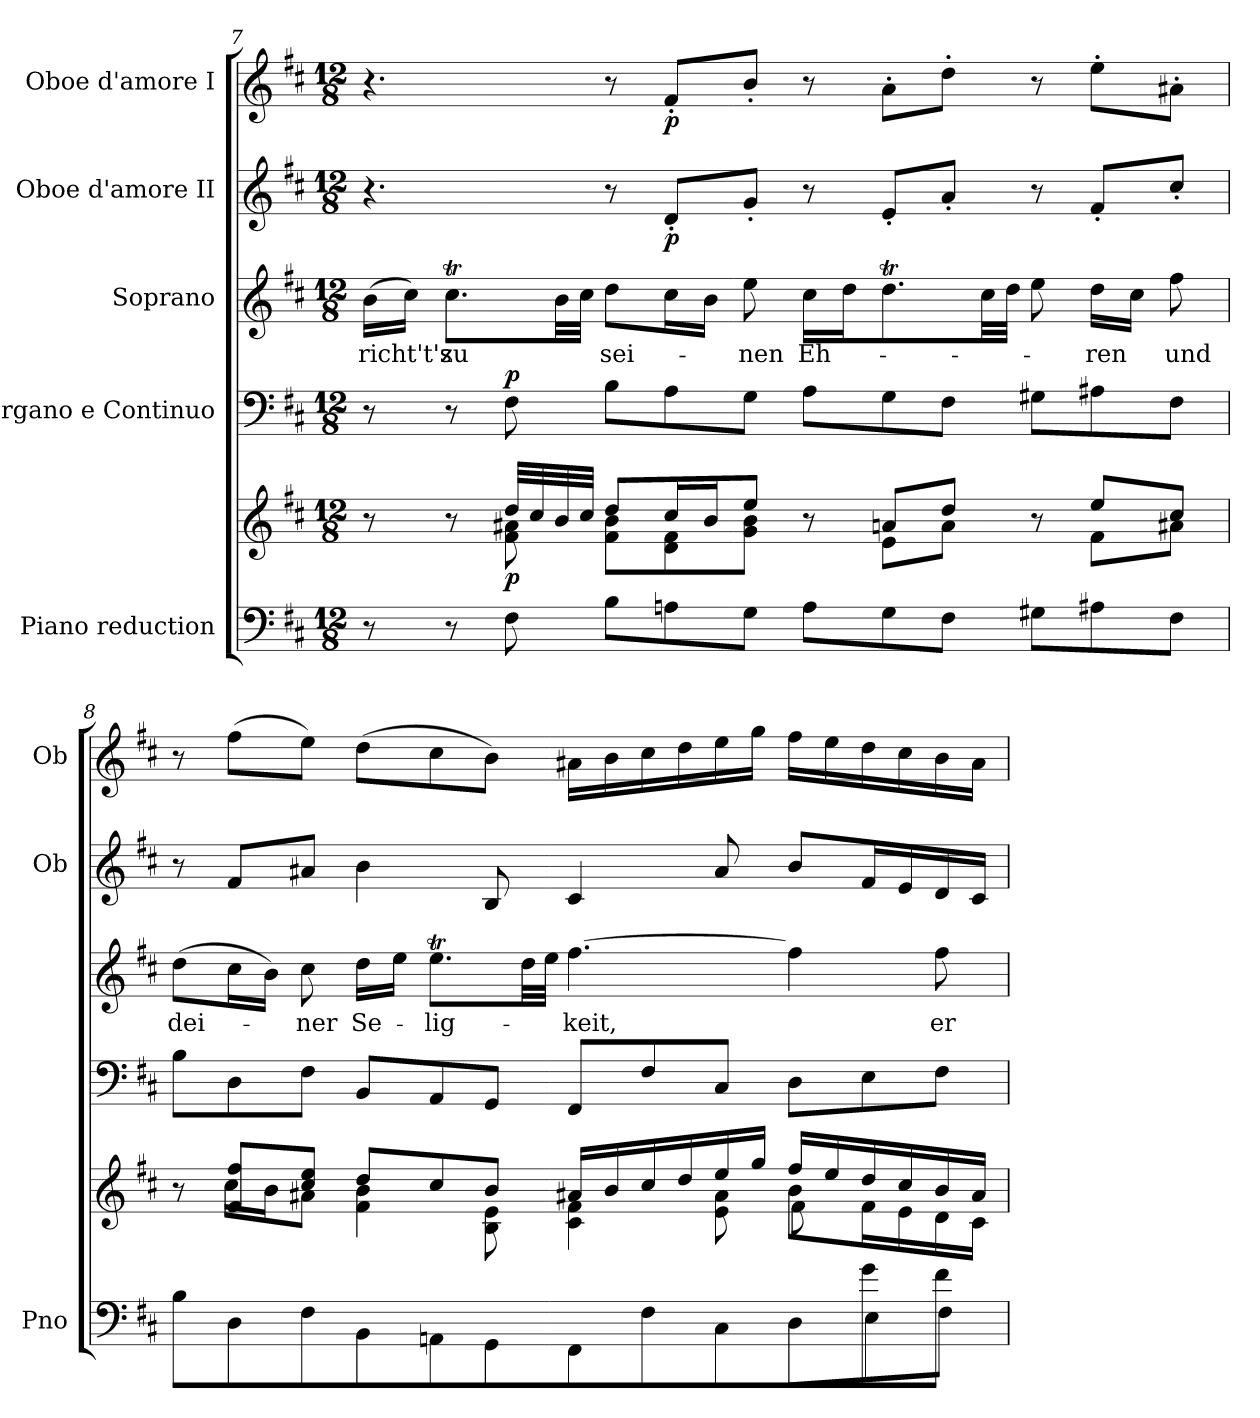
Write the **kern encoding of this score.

**kern	**kern	**dynam	**kern	**dynam	**kern	**text	**kern	**dynam	**kern	**dynam
*part5	*part5	*part5	*part4	*part4	*part3	*part3	*part2	*part2	*part1	*part1
*staff6	*staff5	*staff5/6	*staff4	*staff4	*staff3	*staff3	*staff2	*staff2	*staff1	*staff1
*I"Piano reduction	*	*	*I"Organo e Continuo	*	*I"Soprano	*	*I"Oboe d'amore II	*	*I"Oboe d'amore I	*
*I'Pno	*	*	*	*	*	*	*I'Ob	*	*I'Ob	*
*clefF4	*clefG2	*	*clefF4	*	*clefG2	*	*clefG2	*	*clefG2	*
*k[f#c#]	*k[f#c#]	*	*k[f#c#]	*	*k[f#c#]	*	*k[f#c#]	*	*k[f#c#]	*
*M12/8	*M12/8	*	*M12/8	*	*M12/8	*	*M12/8	*	*M12/8	*
=7	=7	=7	=7	=7	=7	=7	=7	=7	=7	=7
*	*^	*	*	*	*	*	*	*	*	*
!	!	!	!	!	!	!	!LO:LY:b	!	!	!	!
8r	8r	8ryy	.	8r	.	(>16b\LL	richt't's	4.r	.	4.r	.
.	.	.	.	.	.	16cc#\JJ)	.	.	.	.	.
!	!	!	!	!	!	!	!LO:LY:b	!	!	!	!
8r	8r	8ryy	.	8r	.	8.cc#t\L	zu	.	.	.	.
!	!	!	!LO:DY:b	!	!LO:DY:a	!	!	!	!	!	!
8F#\	32dd/LLL	8f#\ 8a#X\	p	8F#\	p	.	.	.	.	.	.
.	32cc#/	.	.	.	.	.	.	.	.	.	.
.	32b/	.	.	.	.	32b\LL	.	.	.	.	.
.	32cc#/JJJ	.	.	.	.	32cc#\JJJ	.	.	.	.	.
!	!	!	!	!	!	!	!LO:LY:b	!	!	!	!
8B\L	8dd/L	8f#\ 8b\L	.	8B\L	.	8dd\L	sei-	8r	.	8r	.
!	!	!	!	!	!	!	!	!	!LO:DY:b	!	!LO:DY:b
8An\	16cc#/L	8d\ 8f#\	.	8A\	.	16cc#\L	.	8d'/L	p	8f#'/L	p
.	16b/J	.	.	.	.	16b\JJ	.	.	.	.	.
!	!	!	!	!	!	!	!LO:LY:b	!	!	!	!
8G\J	8ee/J	8g\ 8b\J	.	8G\J	.	8ee\	-nen	8g'/J	.	8b'/J	.
!	!	!	!	!	!	!	!LO:LY:b	!	!	!	!
8A\L	8r	8ryy	.	8A\L	.	16cc#\LL	Eh-	8r	.	8r	.
.	.	.	.	.	.	16dd\J	.	.	.	.	.
8G\	8an/L	8e\L	.	8G\	.	8.ddT\	.	8e'/L	.	8a'\L	.
8F#\J	8dd/J	8a\J	.	8F#\J	.	.	.	8a'/J	.	8dd'\J	.
.	.	.	.	.	.	32cc#\LL	.	.	.	.	.
.	.	.	.	.	.	32dd\JJJ	.	.	.	.	.
8G#X\L	8r	8ryy	.	8G#X\L	.	8ee\	.	8r	.	8r	.
!	!	!	!	!	!	!	!LO:LY:b	!	!	!	!
8A#X\	8ee/L	8f#\L	.	8A#X\	.	16dd\LL	-ren	8f#'/L	.	8ee'\L	.
.	.	.	.	.	.	16cc#\JJ	.	.	.	.	.
!	!	!	!	!	!	!	!LO:LY:b	!	!	!	!
8F#\J	8cc#/J	8a#X\J	.	8F#\J	.	8ff#\	und	8cc#'/J	.	8a#X'\J	.
!!LO:LB:g=z
=8	=8	=8	=8	=8	=8	=8	=8	=8	=8	=8	=8
*^	*	*^	*	*	*	*	*	*	*	*	*
!	!	!	!	!	!	!	!	!	!LO:LY:b	!	!	!	!
8B\L	2.ryy	8r	8ryy	8ryy	.	8B\L	.	(>8dd\L	dei-	8r	.	8r	.
*	*	*	*v	*v	*	*	*	*	*	*	*	*	*
8D\	.	8f#/ 8ff#/L	16cc#\LL	.	8D\	.	16cc#\L	.	8f#/L	.	(>8ff#\L	.
.	.	.	16b\J	.	.	.	16b\JJ)	.	.	.	.	.
!	!	!	!	!	!	!	!	!LO:LY:b	!	!	!	!
8F#\J	.	8cc#/ 8ee/J	8a#X\J	.	8F#\J	.	8cc#\	-ner	8a#X/J	.	8ee\J)	.
!	!	!	!	!	!	!	!	!LO:LY:b	!	!	!	!
8BB/L	.	8dd/L	4f#\ 4b\	.	8BB/L	.	16dd\LL	Se-	4b\	.	(>8dd\L	.
.	.	.	.	.	.	.	16ee\JJ	.	.	.	.	.
!	!	!	!	!	!	!	!	!LO:LY:b	!	!	!	!
8AAn/	.	8cc#/	.	.	8AA/	.	8.eeT\L	-lig-	.	.	8cc#\	.
8GG/J	.	8b/J	8B\ 8e\	.	8GG/J	.	.	.	8B/	.	8b\J)	.
.	.	.	.	.	.	.	32dd\LL	.	.	.	.	.
.	.	.	.	.	.	.	32ee\JJJ	.	.	.	.	.
!	!	!	!	!	!	!	!	!LO:LY:b	!	!	!	!
8FF#\L	4.ryy	16a#X/LL	4c#\ 4f#\	.	8FF#/L	.	[4.ff#\	-keit,	4c#/	.	16a#X\LL	.
.	.	16b/	.	.	.	.	.	.	.	.	16b\	.
8F#\	.	16cc#/	.	.	8F#/	.	.	.	.	.	16cc#\	.
.	.	16dd/	.	.	.	.	.	.	.	.	16dd\	.
8C#\J	.	16ee/	8e\ 8a#\	.	8C#/J	.	.	.	8a#/	.	16ee\	.
.	.	16gg/JJ	.	.	.	.	.	.	.	.	16gg\JJ	.
*	*	*	*^	*	*	*	*	*	*	*	*	*
8ryy	8D\L	16ff#/LL	8b\L	8f#\L	.	8D\L	.	4ff#\]	.	8b/L	.	16ff#\LL	.
.	.	16ee/	.	.	.	.	.	.	.	.	.	16ee\	.
8g/	8E\	16dd/	16f#\L	4ryy	.	8E\	.	.	.	16f#/L	.	16dd\	.
.	.	16cc#/	16e\	.	.	.	.	.	.	16e/	.	16cc#\	.
!	!	!	!	!	!	!	!	!	!LO:LY:b	!	!	!	!
8f#/J	8F#\J	16b/	16d\	.	.	8F#\J	.	8ff#\	er	16d/	.	16b\	.
.	.	16a#/JJ	16c#\JJ	.	.	.	.	.	.	16c#/JJ	.	16a#\JJ	.
*v	*v	*	*	*	*	*	*	*	*	*	*	*	*
*	*v	*v	*v	*	*	*	*	*	*	*	*	*
=	=	=	=	=	=	=	=	=	=	=
*-	*-	*-	*-	*-	*-	*-	*-	*-	*-	*-
